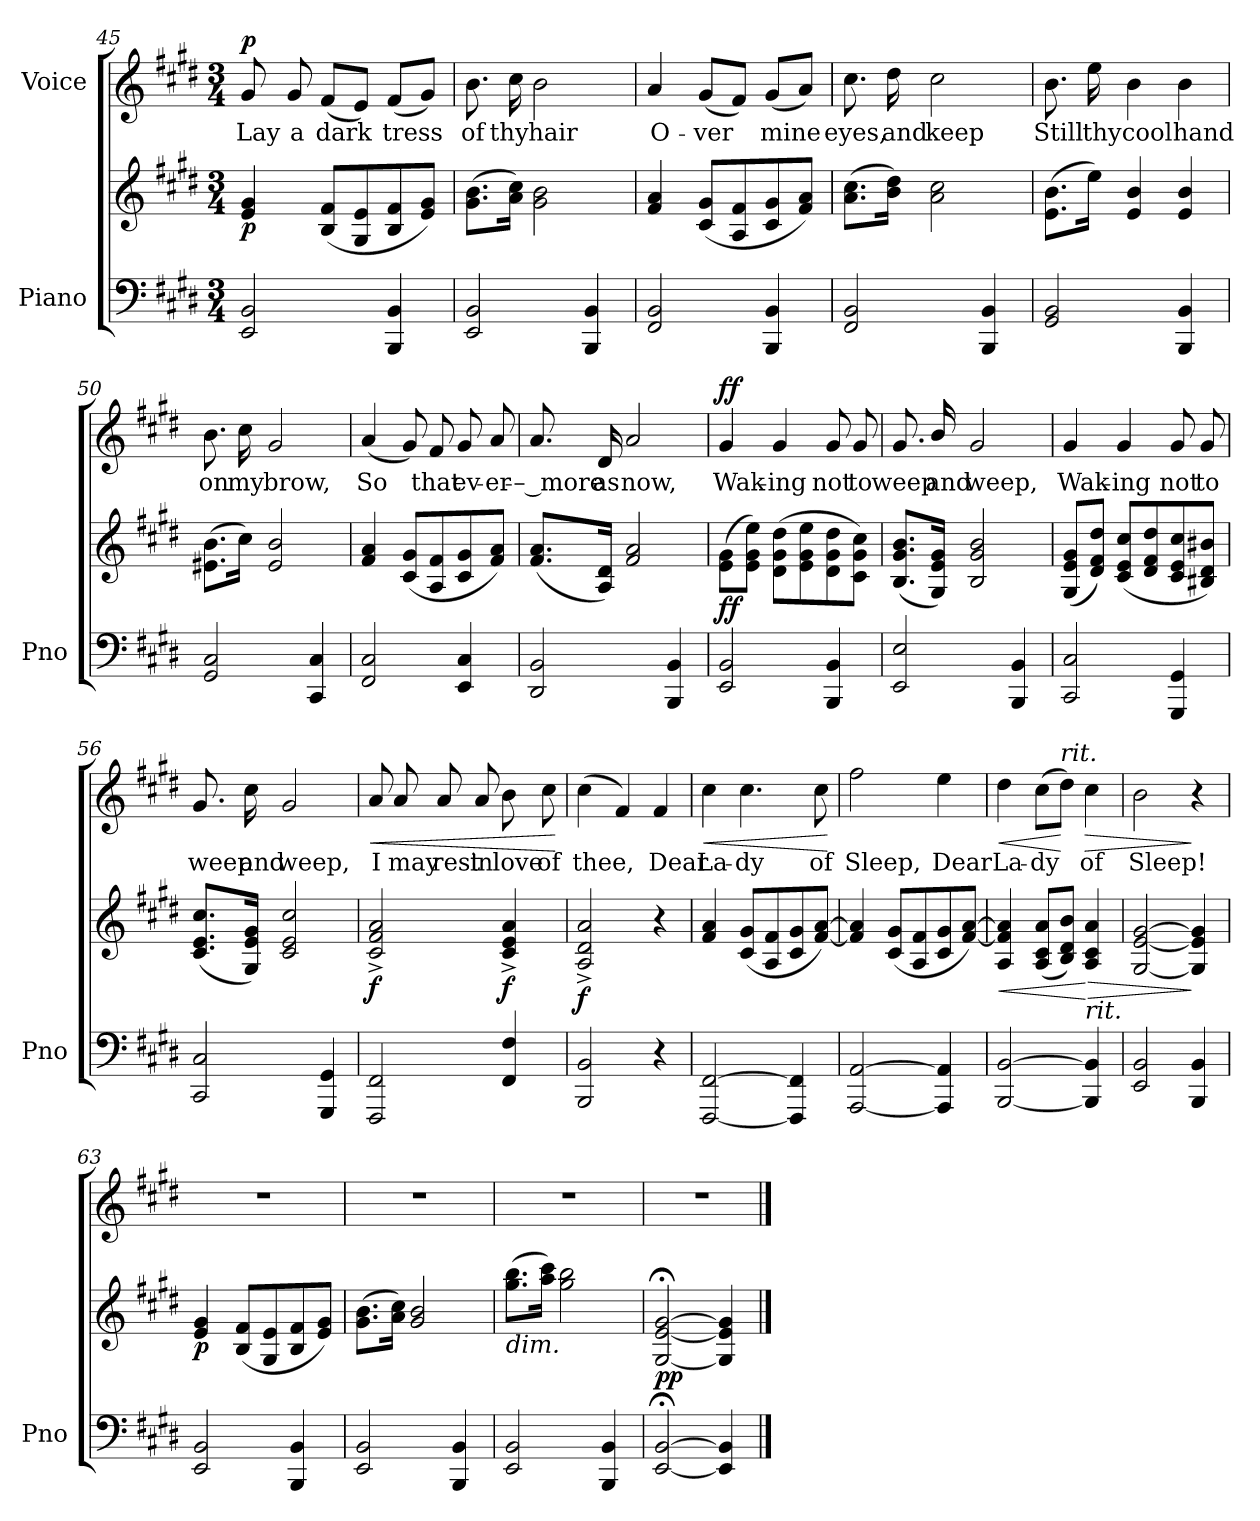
**kern	**kern	**dynam	**kern	**text	**dynam
*part2	*part2	*part2	*part1	*part1	*part1
*staff3	*staff2	*staff2/3	*staff1	*staff1	*staff1
*I"Piano	*	*	*I"Voice	*	*
*I'Pno	*	*	*	*	*
*clefF4	*clefG2	*	*clefG2	*	*
*k[f#c#g#d#]	*k[f#c#g#d#]	*	*k[f#c#g#d#]	*	*
*M3/4	*M3/4	*	*M3/4	*	*
=45	=45	=45	=45	=45	=45
!	!	!LO:DY:b	!	!LO:LY:b	!LO:DY:a
2EE/ 2BB/	4e/ 4g#/	p	8g#/	Lay	p
!	!	!	!	!LO:LY:b	!
.	.	.	8g#/	a	.
!	!	!	!	!LO:LY:b	!
.	(<8B/ 8f#/L	.	(<8f#/L	dark	.
.	8G#/ 8e/	.	8e/J)	.	.
!	!	!	!	!LO:LY:b	!
4BBB/ 4BB/	8B/ 8f#/	.	(<8f#/L	tress	.
.	8e/ 8g#/J)	.	8g#/J)	.	.
=46	=46	=46	=46	=46	=46
!	!	!	!	!LO:LY:b	!
2EE/ 2BB/	(>8.g#\ 8.b\L	.	8.b\	of	.
!	!	!	!	!LO:LY:b	!
.	16a\ 16cc#\Jk)	.	16cc#\	thy	.
!	!	!	!	!LO:LY:b	!
.	2g#\ 2b\	.	2b\	hair	.
4BBB/ 4BB/	.	.	.	.	.
!!LO:LB:g=z
=47	=47	=47	=47	=47	=47
!	!	!	!	!LO:LY:b	!
2FF#/ 2BB/	4f#/ 4a/	.	4a/	O-	.
!	!	!	!	!LO:LY:b	!
.	(<8c#/ 8g#/L	.	(<8g#/L	-ver	.
.	8A/ 8f#/	.	8f#/J)	.	.
!	!	!	!	!LO:LY:b	!
4BBB/ 4BB/	8c#/ 8g#/	.	(<8g#/L	mine	.
.	8f#/ 8a/J)	.	8a/J)	.	.
=48	=48	=48	=48	=48	=48
!	!	!	!	!LO:LY:b	!
2FF#/ 2BB/	(>8.a\ 8.cc#\L	.	8.cc#\	eyes,	.
!	!	!	!	!LO:LY:b	!
.	16b\ 16dd#\Jk)	.	16dd#\	and	.
!	!	!	!	!LO:LY:b	!
.	2a\ 2cc#\	.	2cc#\	keep	.
4BBB/ 4BB/	.	.	.	.	.
=49	=49	=49	=49	=49	=49
!	!	!	!	!LO:LY:b	!
2GG#/ 2BB/	(>8.e\ 8.b\L	.	8.b\	Still	.
!	!	!	!	!LO:LY:b	!
.	16ee\Jk)	.	16ee\	thy	.
!	!	!	!	!LO:LY:b	!
.	4e/ 4b/	.	4b\	cool	.
!	!	!	!	!LO:LY:b	!
4BBB/ 4BB/	4e/ 4b/	.	4b\	hand	.
=50	=50	=50	=50	=50	=50
!	!	!	!	!LO:LY:b	!
2GG#/ 2C#/	(>8.e#X\ 8.b\L	.	8.b\	on	.
!	!	!	!	!LO:LY:b	!
.	16cc#\Jk)	.	16cc#\	my	.
!	!	!	!	!LO:LY:b	!
.	2e#/ 2b/	.	2g#/	brow,	.
4CC#/ 4C#/	.	.	.	.	.
=51	=51	=51	=51	=51	=51
!	!	!	!	!LO:LY:b	!
2FF#/ 2C#/	4f#/ 4a/	.	(<4a/	So	.
.	(<8c#/ 8g#/L	.	8g#/)	.	.
!	!	!	!	!LO:LY:b	!
.	8A/ 8f#/	.	8f#/	that	.
!	!	!	!	!LO:LY:b	!
4EE/ 4C#/	8c#/ 8g#/	.	8g#/	ev-	.
!	!	!	!	!LO:LY:b	!
.	8f#/ 8a/J)	.	8a/	-er-	.
!!LO:LB:g=z
=52	=52	=52	=52	=52	=52
!	!	!	!	!LO:LY:b	!
2DD#/ 2BB/	(<8.f#/ 8.a/L	.	8.a/	-– more	.
!	!	!	!	!LO:LY:b	!
.	16A/ 16d#/Jk)	.	16d#/	as	.
!	!	!	!	!LO:LY:b	!
.	2f#/ 2a/	.	2a/	now,	.
4BBB/ 4BB/	.	.	.	.	.
=53	=53	=53	=53	=53	=53
!	!	!LO:DY:b	!	!LO:LY:b	!LO:DY:a
2EE/ 2BB/	(>8e\ 8g#\L	ff	4g#/	Wak-	ff
.	8e\ 8g#\ 8ee\J)	.	.	.	.
!	!	!	!	!LO:LY:b	!
.	(>8d#\ 8g#\ 8dd#\L	.	4g#/	-ing	.
.	8e\ 8g#\ 8ee\	.	.	.	.
!	!	!	!	!LO:LY:b	!
4BBB/ 4BB/	8d#\ 8g#\ 8dd#\	.	8g#/	not	.
!	!	!	!	!LO:LY:b	!
.	8c#\ 8g#\ 8cc#\J)	.	8g#/	to	.
=54	=54	=54	=54	=54	=54
!	!	!	!	!LO:LY:b	!
2EE/ 2E/	(<8.B/ 8.g#/ 8.b/L	.	8.g#/	weep	.
!	!	!	!	!LO:LY:b	!
.	16G#/ 16e/ 16g#/Jk)	.	16b/	and	.
!	!	!	!	!LO:LY:b	!
.	2B/ 2g#/ 2b/	.	2g#/	weep,	.
4BBB/ 4BB/	.	.	.	.	.
=55	=55	=55	=55	=55	=55
!	!	!	!	!LO:LY:b	!
2CC#/ 2C#/	(<8G#/ 8e/ 8g#/L	.	4g#/	Wak-	.
.	8d#/ 8f#/ 8dd#/J)	.	.	.	.
!	!	!	!	!LO:LY:b	!
.	(<8c#/ 8e/ 8cc#/L	.	4g#/	-ing	.
.	8d#/ 8f#/ 8dd#/	.	.	.	.
!	!	!	!	!LO:LY:b	!
4GGG#/ 4GG#/	8c#/ 8e/ 8cc#/	.	8g#/	not	.
!	!	!	!	!LO:LY:b	!
.	8B#X/ 8d#/ 8b#X/J)	.	8g#/	to	.
=56	=56	=56	=56	=56	=56
!	!	!	!	!LO:LY:b	!
2CC#/ 2C#/	(<8.c#/ 8.e/ 8.cc#/L	.	8.g#/	weep	.
!	!	!	!	!LO:LY:b	!
.	16G#/ 16e/ 16g#/Jk)	.	16cc#\	and	.
!	!	!	!	!LO:LY:b	!
.	2c#/ 2e/ 2cc#/	.	2g#/	weep,	.
4GGG#/ 4GG#/	.	.	.	.	.
!!LO:LB:g=z
=57	=57	=57	=57	=57	=57
!	!	!LO:DY:b	!	!LO:LY:b	!LO:HP:b
2FFF#/ 2FF#/	2c#/^ 2f#/^ 2a/^	f	8a/	I	<
!	!	!	!	!LO:LY:b	!
.	.	.	8a/	may	.
!	!	!	!	!LO:LY:b	!
.	.	.	8a/	rest	.
!	!	!	!	!LO:LY:b	!
.	.	.	8a/	in	.
!	!	!LO:DY:b	!	!LO:LY:b	!
4FF#/ 4F#/	4c#/^ 4e/^ 4a/^	f	8b\	love	.
!	!	!	!	!LO:LY:b	!
.	.	.	8cc#\	of	.
.	.	.	.	.	[
=58	=58	=58	=58	=58	=58
!	!	!LO:DY:b	!	!LO:LY:b	!
2BBB/ 2BB/	2A/^ 2d#/^ 2a/^	f	(>4cc#\	thee,	.
.	.	.	4f#/)	.	.
!	!	!	!	!LO:LY:b	!
4r	4r	.	4f#/	Dear	.
=59	=59	=59	=59	=59	=59
!	!	!	!	!LO:LY:b	!LO:HP:b
[2FFF#/ [2FF#/	4f#/ 4a/	.	4cc#\	La-	<
!	!	!	!	!LO:LY:b	!
.	(<8c#/ 8g#/L	.	4.cc#\	-dy	.
.	8A/ 8f#/	.	.	.	.
4FFF#/] 4FF#/]	8c#/ 8g#/	.	.	.	.
!	!	!	!	!LO:LY:b	!
.	[8f#/ [8a/J)	.	8cc#\	of	.
.	.	.	.	.	[
=60	=60	=60	=60	=60	=60
!	!	!	!	!LO:LY:b	!
[2AAA/ [2AA/	4f#/] 4a/]	.	2ff#\	Sleep,	.
.	(<8c#/ 8g#/L	.	.	.	.
.	8A/ 8f#/	.	.	.	.
!	!	!	!	!LO:LY:b	!
4AAA/] 4AA/]	8c#/ 8g#/	.	4ee\	Dear	.
.	[8f#/ [8a/J)	.	.	.	.
=61	=61	=61	=61	=61	=61
!	!	!LO:HP:b	!	!LO:LY:b	!LO:HP:b
[2BBB/ [2BB/	4A/ 4f#/] 4a/]	<	4dd#\	La-	<
!	!	!	!	!LO:LY:b	!
.	(<8A/ 8c#/ 8a/L	.	(>8cc#\L	-dy	.
!	!	!	!LO:TX:a:i:t=rit.	!	!
.	8B/ 8d#/ 8b/J)	.	8dd#\J)	.	[
!LO:TX:a:i:t=rit.	!	!	!	!	!
!	!	!LO:HP:n=1:b	!	!LO:LY:b	!LO:HP:b
4BBB/] 4BB/]	4A/ 4c#/ 4a/	[ >	4cc#\	of	>
=62	=62	=62	=62	=62	=62
!	!	!	!	!LO:LY:b	!
2EE/ 2BB/	[2G#/ [2e/ [2g#/	.	2b\	Sleep!	.
4BBB/ 4BB/	4G#/] 4e/] 4g#/]	]	4r	.	]
!!LO:LB:g=z
=63	=63	=63	=63	=63	=63
!	!	!LO:DY:b	!	!	!
2EE/ 2BB/	4e/ 4g#/	p	2.r	.	.
.	(<8B/ 8f#/L	.	.	.	.
.	8G#/ 8e/	.	.	.	.
4BBB/ 4BB/	8B/ 8f#/	.	.	.	.
.	8e/ 8g#/J)	.	.	.	.
=64	=64	=64	=64	=64	=64
2EE/ 2BB/	(>8.g#\ 8.b\L	.	2.r	.	.
.	16a\ 16cc#\Jk)	.	.	.	.
.	2g#/ 2b/	.	.	.	.
4BBB/ 4BB/	.	.	.	.	.
=65	=65	=65	=65	=65	=65
!	!LO:TX:b:i:t=dim.	!	!	!	!
2EE/ 2BB/	(>8.gg#\ 8.bb\L	.	2.r	.	.
.	16aa\ 16ccc#\Jk)	.	.	.	.
.	2gg#\ 2bb\	.	.	.	.
4BBB/ 4BB/	.	.	.	.	.
=66	=66	=66	=66	=66	=66
!	!	!LO:DY:b	!	!	!
[2EE/; [2BB/;	[2G#/;< [2e/;< [2g#/;<	pp	2.r	.	.
4EE/] 4BB/]	4G#/] 4e/] 4g#/]	.	.	.	.
==	==	==	==	==	==
*-	*-	*-	*-	*-	*-
